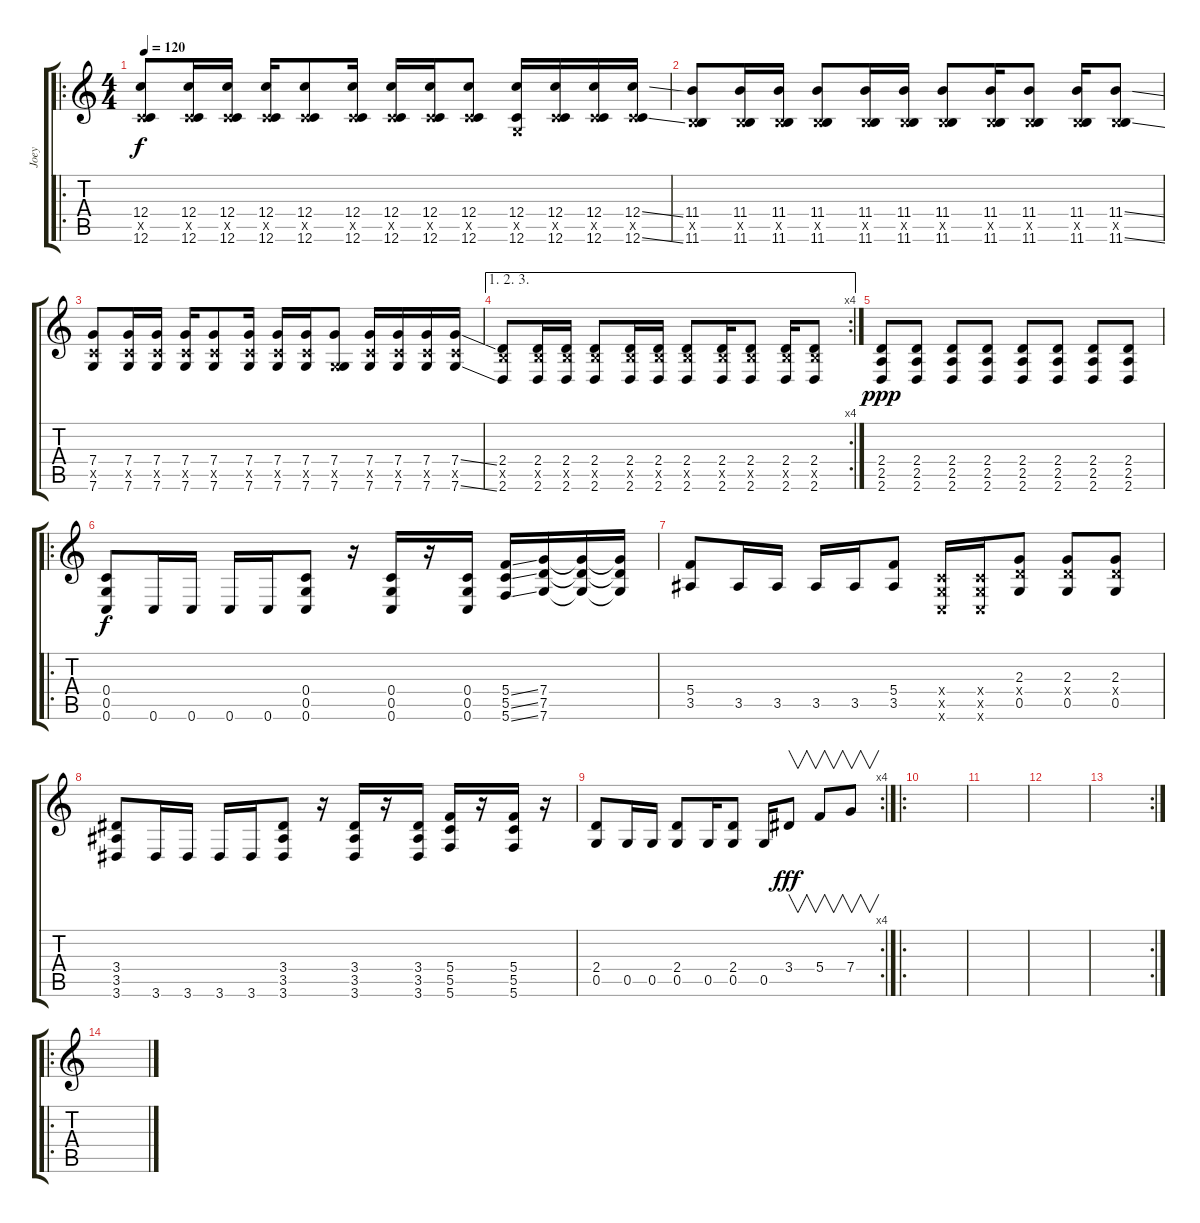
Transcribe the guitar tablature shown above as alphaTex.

\track ("Joey" "Joey") {instrument distortionguitar}
\staff {score tabs}
\tuning (D4 A3 F3 C3 G2 C2) {hide}
\ro
\ts (4 4)
\tempo 120
\clef g2
\ks c
(12.4 5.5{x} 12.6).8{dy f} (12.4 5.5{x} 12.6).16 (12.4 5.5{x} 12.6).16 (12.4 5.5{x} 12.6).16 (12.4 5.5{x} 12.6).8 (12.4 5.5{x} 12.6).16 (12.4 5.5{x} 12.6).16 (12.4 5.5{x} 12.6).16 (12.4 5.5{x} 12.6).8 (12.4 0.5{x} 12.6).16 (12.4 5.5{x} 12.6).16 (12.4 5.5{x} 12.6).16 (12.4{ss} 5.5{x} 12.6{ss}).16 |
(11.4 4.5{x} 11.6).8 (11.4 4.5{x} 11.6).16 (11.4 4.5{x} 11.6).16 (11.4 4.5{x} 11.6).8 (11.4 4.5{x} 11.6).16 (11.4 4.5{x} 11.6).16 (11.4 4.5{x} 11.6).8 (11.4 4.5{x} 11.6).16 (11.4 4.5{x} 11.6).8 (11.4 4.5{x} 11.6).16 (11.4{ss} 4.5{x} 11.6{ss}).8 |
(7.4 5.5{x} 7.6).8 (7.4 5.5{x} 7.6).16 (7.4 5.5{x} 7.6).16 (7.4 5.5{x} 7.6).16 (7.4 5.5{x} 7.6).8 (7.4 5.5{x} 7.6).16 (7.4 5.5{x} 7.6).16 (7.4 5.5{x} 7.6).16 (7.4 0.5{x} 7.6).8 (7.4 5.5{x} 7.6).16 (7.4 5.5{x} 7.6).16 (7.4 5.5{x} 7.6).16 (7.4{ss} 5.5{x} 7.6{ss}).16 |
\ae (1 2 3)
\rc 4
(2.4 4.5{x} 2.6).8 (2.4 4.5{x} 2.6).16 (2.4 4.5{x} 2.6).16 (2.4 4.5{x} 2.6).8 (2.4 4.5{x} 2.6).16 (2.4 4.5{x} 2.6).16 (2.4 4.5{x} 2.6).8 (2.4 4.5{x} 2.6).16 (2.4 4.5{x} 2.6).8 (2.4 4.5{x} 2.6).16 (2.4 4.5{x} 2.6).8 |
(2.4 2.5 2.6).8{dy ppp instrument distortionguitar} (2.4 2.5 2.6).8 (2.4 2.5 2.6).8 (2.4 2.5 2.6).8 (2.4 2.5 2.6).8 (2.4 2.5 2.6).8 (2.4 2.5 2.6).8 (2.4 2.5 2.6).8 |
\ro
(0.4 0.5 0.6).8{dy f} 0.6.16 0.6.16 0.6.16 0.6.16 (0.4 0.5 0.6).8 r.16 (0.4 0.5 0.6).16 r.16 (0.4 0.5 0.6).16 (5.4{ss} 5.5{ss} 5.6{ss}).16 (7.4 7.5 7.6).16 (7.4{t} 7.5{t} 7.6{t}).16 (7.4{t} 7.5{t} 7.6{t}).16 |
(5.4 3.5).8 3.5.16 3.5.16 3.5.16 3.5.16 (5.4 3.5).8 (0.4{x} 0.5{x} 0.6{x}).16 (0.4{x} 0.5{x} 0.6{x}).16 (2.3 2.4{x} 0.5).8 (2.3 2.4{x} 0.5).8 (2.3 2.4{x} 0.5).8 |
(3.4 3.5 3.6).8 3.6.16 3.6.16 3.6.16 3.6.16 (3.4 3.5 3.6).8 r.16 (3.4 3.5 3.6).16 r.16 (3.4 3.5 3.6).16 (5.4 5.5 5.6).16 r.16 (5.4 5.5 5.6).16 r.16 |
\rc 4
(2.4 0.5).8 0.5.16 0.5.16 (2.4 0.5).8 0.5.16 (2.4 0.5).8 0.5.16 3.4.8{v dy fff} 5.4.8{v} 7.4.8{v} |
\ro
|
|
|
\rc 2
|
\ro
